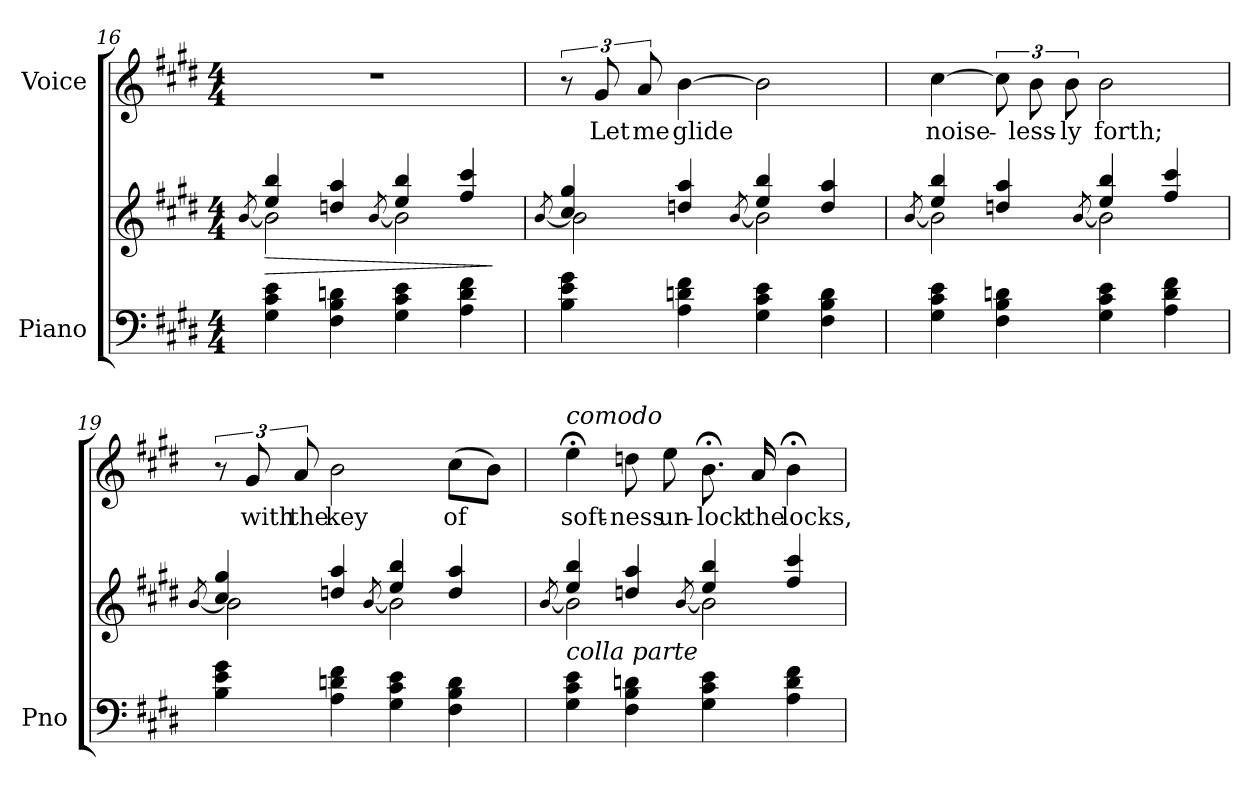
**kern	**kern	**dynam	**kern	**text	**dynam
*part2	*part2	*part2	*part1	*part1	*part1
*staff3	*staff2	*staff2/3	*staff1	*staff1	*staff1
*I"Piano	*	*	*I"Voice	*	*
*I'Pno	*	*	*	*	*
*clefF4	*clefG2	*	*clefG2	*	*
*k[f#c#g#d#]	*k[f#c#g#d#]	*	*k[f#c#g#d#]	*	*
*M4/4	*M4/4	*	*M4/4	*	*
=16	=16	=16	=16	=16	=16
*	*^	*	*	*	*
.	.	[8qb/	.	.	.	.
!	!	!	!LO:HP:b	!	!	!
4G#\ 4c#\ 4e\	4ee/ 4bb/	2b\]	>	1r	.	.
4F#\ 4B\ 4dn\	4ddn/ 4aa/	.	.	.	.	.
.	.	[8qb/	.	.	.	.
4G#\ 4c#\ 4e\	4ee/ 4bb/	2b\]	.	.	.	.
4A\ 4d\ 4f#\	4ff#/ 4ccc#/	.	.	.	.	.
*	*v	*v	*	*	*	*
.	.	]	.	.	.
=17	=17	=17	=17	=17	=17
*	*^	*	*	*	*
.	.	[8qb/	.	.	.	.
!	!	!	!	!	!	!LO:DY:a
!	!	!	!	!	!	!LO:DY:n=1:a
4B\ 4e\ 4g#\	4cc#/ 4gg#/	2b\]	.	12r	.	other-dynamics pp
!	!	!	!	!	!LO:LY:b	!
.	.	.	.	12g#/	Let	.
!	!	!	!	!	!LO:LY:b	!
.	.	.	.	12a/	me	.
!	!	!	!	!	!LO:LY:b	!
4A\ 4dn\ 4f#\	4ddn/ 4aa/	.	.	[4b\	glide	.
.	.	[8qb/	.	.	.	.
4G#\ 4c#\ 4e\	4ee/ 4bb/	2b\]	.	2b\]	.	.
4F#\ 4B\ 4d\	4dd/ 4aa/	.	.	.	.	.
!!LO:LB:g=z
=18	=18	=18	=18	=18	=18	=18
.	.	[8qb/	.	.	.	.
!	!	!	!	!	!LO:LY:b	!
4G#\ 4c#\ 4e\	4ee/ 4bb/	2b\]	.	[4cc#\	noise-	.
4F#\ 4B\ 4dn\	4ddn/ 4aa/	.	.	12cc#\]	.	.
!	!	!	!	!	!LO:LY:b	!
.	.	.	.	12b\	-less-	.
!	!	!	!	!	!LO:LY:b	!
.	.	.	.	12b\	-ly	.
.	.	[8qb/	.	.	.	.
!	!	!	!	!	!LO:LY:b	!
4G#\ 4c#\ 4e\	4ee/ 4bb/	2b\]	.	2b\	forth;	.
4A\ 4d\ 4f#\	4ff#/ 4ccc#/	.	.	.	.	.
=19	=19	=19	=19	=19	=19	=19
.	.	[8qb/	.	.	.	.
4B\ 4e\ 4g#\	4cc#/ 4gg#/	2b\]	.	12r	.	.
!	!	!	!	!	!LO:LY:b	!
.	.	.	.	12g#/	with	.
!	!	!	!	!	!LO:LY:b	!
.	.	.	.	12a/	the	.
!	!	!	!	!	!LO:LY:b	!
4A\ 4dn\ 4f#\	4ddn/ 4aa/	.	.	2b\	key	.
.	.	[8qb/	.	.	.	.
4G#\ 4c#\ 4e\	4ee/ 4bb/	2b\]	.	.	.	.
!	!	!	!	!	!LO:LY:b	!
4F#\ 4B\ 4d\	4dd/ 4aa/	.	.	(>8cc#\L	-of	.
.	.	.	.	8b\J)	.	.
=20	=20	=20	=20	=20	=20	=20
.	.	[8qb/	.	.	.	.
!	!	!	!	!LO:TX:a:i:t=comodo	!	!
!	!LO:TX:b:i:t=colla parte	!	!	!	!	!
!	!	!	!	!	!LO:LY:b	!
4G#\ 4c#\ 4e\	4ee/ 4bb/	2b\]	.	4ee;<\	soft-	.
!	!	!	!	!	!LO:LY:b	!
4F#\ 4B\ 4dn\	4ddn/ 4aa/	.	.	8ddn\	-ness	.
!	!	!	!	!	!LO:LY:b	!
.	.	.	.	8ee\	un-	.
.	.	[8qb/	.	.	.	.
!	!	!	!	!	!LO:LY:b	!
4G#\ 4c#\ 4e\	4ee/ 4bb/	2b\]	.	8.b;<\	-lock	.
!	!	!	!	!	!LO:LY:b	!
.	.	.	.	16a/	the	.
!	!	!	!	!	!LO:LY:b	!
4A\ 4d\ 4f#\	4ff#/ 4ccc#/	.	.	4b;<\	locks,	.
*	*v	*v	*	*	*	*
=	=	=	=	=	=
*-	*-	*-	*-	*-	*-
